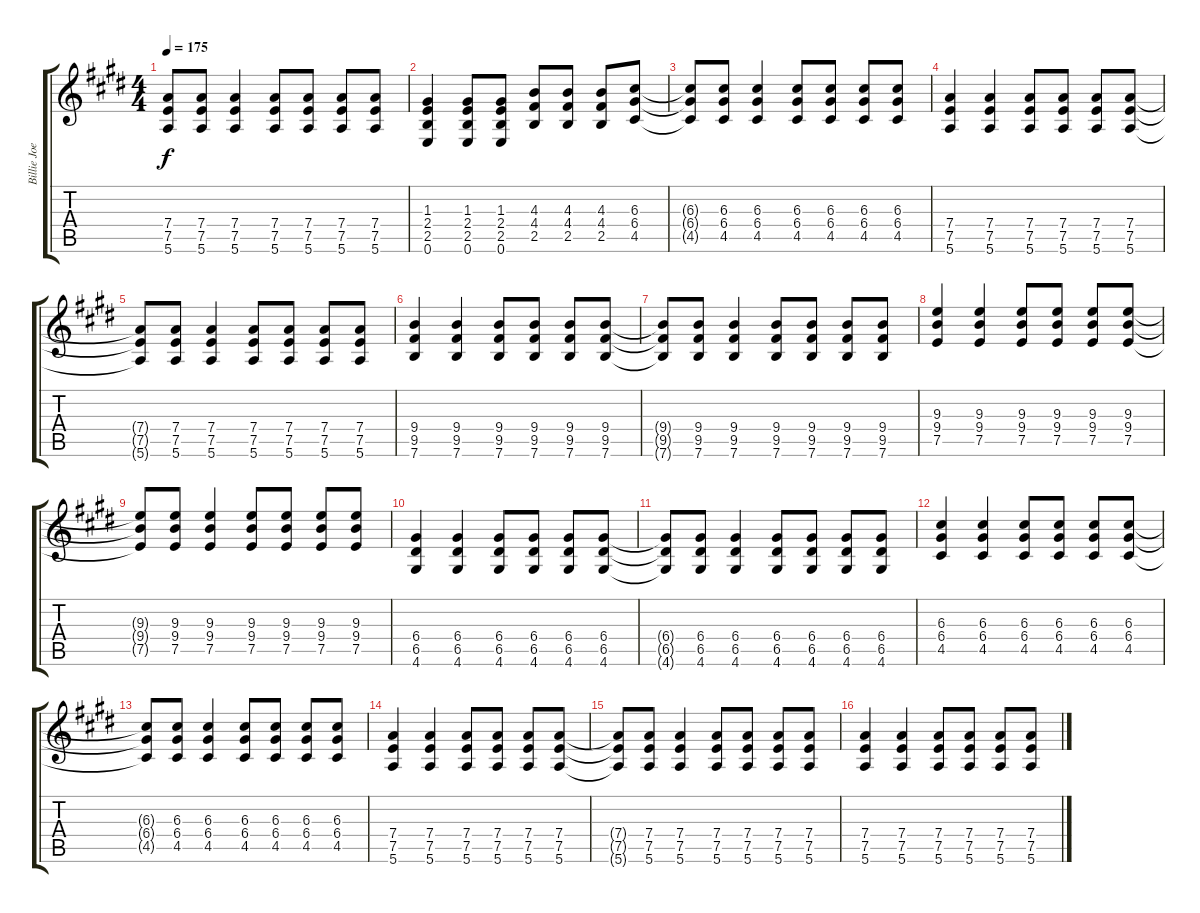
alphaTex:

\track ("Billie Joe Armstrong (Rhthym Guitar)" "Billie Joe") {instrument distortionguitar}
\staff {score tabs}
\tuning (E4 B3 G3 D3 A2 E2) {hide}
\ts (4 4)
\tempo 175
\clef g2
\ks e
(7.4{t} 7.5{t} 5.6{t}).8{dy f} (7.4 7.5 5.6).8 (7.4 7.5 5.6).4 (7.4 7.5 5.6).8 (7.4 7.5 5.6).8 (7.4 7.5 5.6).8 (7.4 7.5 5.6).8 |
(1.3 2.4 2.5 0.6).4 (1.3 2.4 2.5 0.6).8 (1.3 2.4 2.5 0.6).8 (4.3 4.4 2.5).8 (4.3 4.4 2.5).8 (4.3 4.4 2.5).8 (6.3 6.4 4.5).8 |
(6.3{t} 6.4{t} 4.5{t}).8 (6.3 6.4 4.5).8 (6.3 6.4 4.5).4 (6.3 6.4 4.5).8 (6.3 6.4 4.5).8 (6.3 6.4 4.5).8 (6.3 6.4 4.5).8 |
(7.4 7.5 5.6).4 (7.4 7.5 5.6).4 (7.4 7.5 5.6).8 (7.4 7.5 5.6).8 (7.4 7.5 5.6).8 (7.4 7.5 5.6).8 |
(7.4{t} 7.5{t} 5.6{t}).8 (7.4 7.5 5.6).8 (7.4 7.5 5.6).4 (7.4 7.5 5.6).8 (7.4 7.5 5.6).8 (7.4 7.5 5.6).8 (7.4 7.5 5.6).8 |
(9.4 9.5 7.6).4 (9.4 9.5 7.6).4 (9.4 9.5 7.6).8 (9.4 9.5 7.6).8 (9.4 9.5 7.6).8 (9.4 9.5 7.6).8 |
(9.4{t} 9.5{t} 7.6{t}).8 (9.4 9.5 7.6).8 (9.4 9.5 7.6).4 (9.4 9.5 7.6).8 (9.4 9.5 7.6).8 (9.4 9.5 7.6).8 (9.4 9.5 7.6).8 |
(9.3 9.4 7.5).4 (9.3 9.4 7.5).4 (9.3 9.4 7.5).8 (9.3 9.4 7.5).8 (9.3 9.4 7.5).8 (9.3 9.4 7.5).8 |
(9.3{t} 9.4{t} 7.5{t}).8 (9.3 9.4 7.5).8 (9.3 9.4 7.5).4 (9.3 9.4 7.5).8 (9.3 9.4 7.5).8 (9.3 9.4 7.5).8 (9.3 9.4 7.5).8 |
(6.4 6.5 4.6).4 (6.4 6.5 4.6).4 (6.4 6.5 4.6).8 (6.4 6.5 4.6).8 (6.4 6.5 4.6).8 (6.4 6.5 4.6).8 |
(6.4{t} 6.5{t} 4.6{t}).8 (6.4 6.5 4.6).8 (6.4 6.5 4.6).4 (6.4 6.5 4.6).8 (6.4 6.5 4.6).8 (6.4 6.5 4.6).8 (6.4 6.5 4.6).8 |
(6.3 6.4 4.5).4 (6.3 6.4 4.5).4 (6.3 6.4 4.5).8 (6.3 6.4 4.5).8 (6.3 6.4 4.5).8 (6.3 6.4 4.5).8 |
(6.3{t} 6.4{t} 4.5{t}).8 (6.3 6.4 4.5).8 (6.3 6.4 4.5).4 (6.3 6.4 4.5).8 (6.3 6.4 4.5).8 (6.3 6.4 4.5).8 (6.3 6.4 4.5).8 |
(7.4 7.5 5.6).4 (7.4 7.5 5.6).4 (7.4 7.5 5.6).8 (7.4 7.5 5.6).8 (7.4 7.5 5.6).8 (7.4 7.5 5.6).8 |
(7.4{t} 7.5{t} 5.6{t}).8 (7.4 7.5 5.6).8 (7.4 7.5 5.6).4 (7.4 7.5 5.6).8 (7.4 7.5 5.6).8 (7.4 7.5 5.6).8 (7.4 7.5 5.6).8 |
(7.4 7.5 5.6).4 (7.4 7.5 5.6).4 (7.4 7.5 5.6).8 (7.4 7.5 5.6).8 (7.4 7.5 5.6).8 (7.4 7.5 5.6).8
